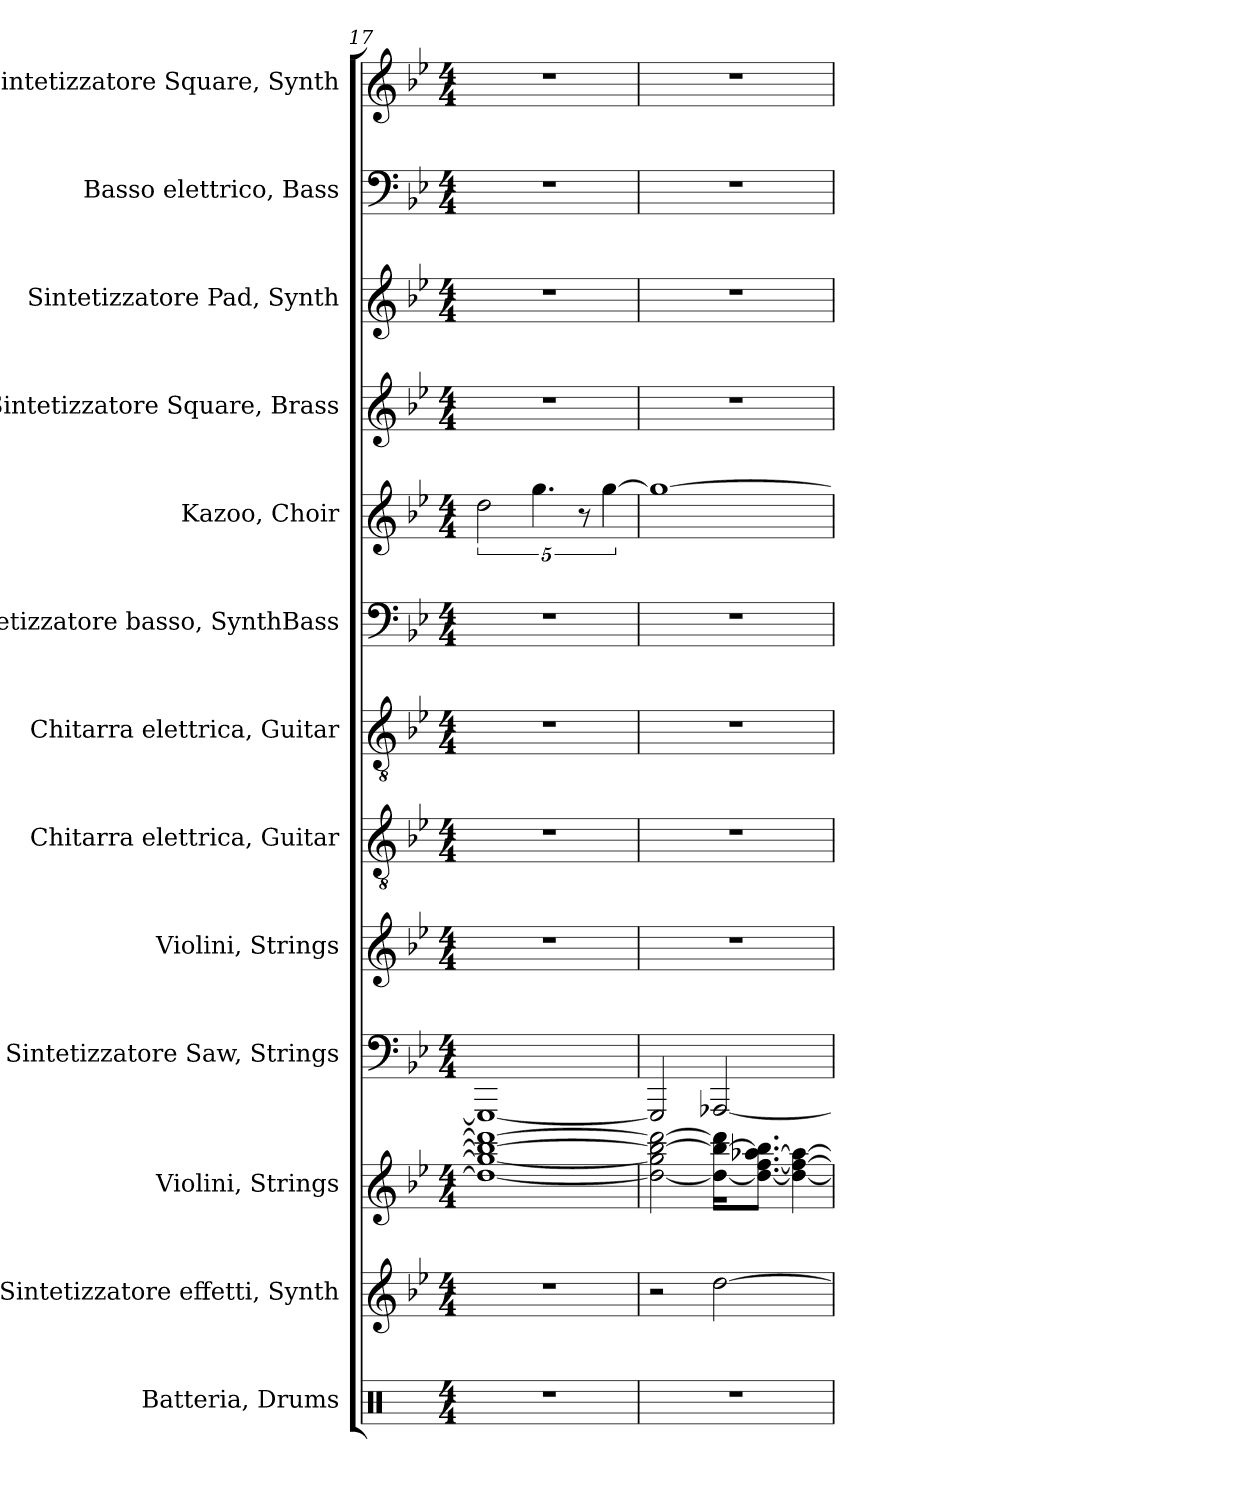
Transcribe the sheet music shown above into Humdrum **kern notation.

**kern	**kern	**kern	**kern	**kern	**kern	**kern	**kern	**kern	**kern	**kern	**kern	**kern
*part13	*part12	*part11	*part10	*part9	*part8	*part7	*part6	*part5	*part4	*part3	*part2	*part1
*staff13	*staff12	*staff11	*staff10	*staff9	*staff8	*staff7	*staff6	*staff5	*staff4	*staff3	*staff2	*staff1
*I"Batteria, Drums	*I"Sintetizzatore effetti, Synth	*I"Violini, Strings	*I"Sintetizzatore Saw, Strings	*I"Violini, Strings	*I"Chitarra elettrica, Guitar	*I"Chitarra elettrica, Guitar	*I"Sintetizzatore basso, SynthBass	*I"Kazoo, Choir	*I"Sintetizzatore Square, Brass	*I"Sintetizzatore Pad, Synth	*I"Basso elettrico, Bass	*I"Sintetizzatore Square, Synth
*I'Batt.	*I'Sint.	*I'Vl.	*I'Sint.	*I'Vl.	*I'Chit. el.	*I'Chit. el.	*I'Sint.	*I'Kaz.	*I'Sint.	*I'Sint.	*I'B. el.	*I'Sint.
*clefX	*clefG2	*clefG2	*clefF4	*clefG2	*clefGv2	*clefGv2	*clefF4	*clefG2	*clefG2	*clefG2	*clefF4	*clefG2
*	*	*	*	*	*	*	*	*	*	*	*ITrd7c12	*
*k[]	*k[b-e-]	*k[b-e-]	*k[b-e-]	*k[b-e-]	*k[b-e-]	*k[b-e-]	*k[b-e-]	*k[b-e-]	*k[b-e-]	*k[b-e-]	*k[b-e-]	*k[b-e-]
*M4/4	*M4/4	*M4/4	*M4/4	*M4/4	*M4/4	*M4/4	*M4/4	*M4/4	*M4/4	*M4/4	*M4/4	*M4/4
=17	=17	=17	=17	=17	=17	=17	=17	=17	=17	=17	=17	=17
1r	1r	1dd_ 1gg_ 1bb-_ 1ddd_	1GGG_	1r	1r	1r	1r	5%2dd\	1r	1r	1r	1r
.	.	.	.	.	.	.	.	5.gg\	.	.	.	.
.	.	.	.	.	.	.	.	10r	.	.	.	.
.	.	.	.	.	.	.	.	[5gg\	.	.	.	.
=18	=18	=18	=18	=18	=18	=18	=18	=18	=18	=18	=18	=18
1r	2r	2dd\_ 2gg\] 2bb-\_ 2ddd\_	2GGG/]	1r	1r	1r	1r	1gg_	1r	1r	1r	1r
.	[2dd\	16dd\_ 16bb-\_ 16ddd\]KL	[2AAA-X/	.	.	.	.	.	.	.	.	.
.	.	8.dd\_ [8.ff\ [8.aa-X\ 8.bb-\]J	.	.	.	.	.	.	.	.	.	.
.	.	4dd\_ 4ff\_ 4aa-\_	.	.	.	.	.	.	.	.	.	.
=	=	=	=	=	=	=	=	=	=	=	=	=
*-	*-	*-	*-	*-	*-	*-	*-	*-	*-	*-	*-	*-
